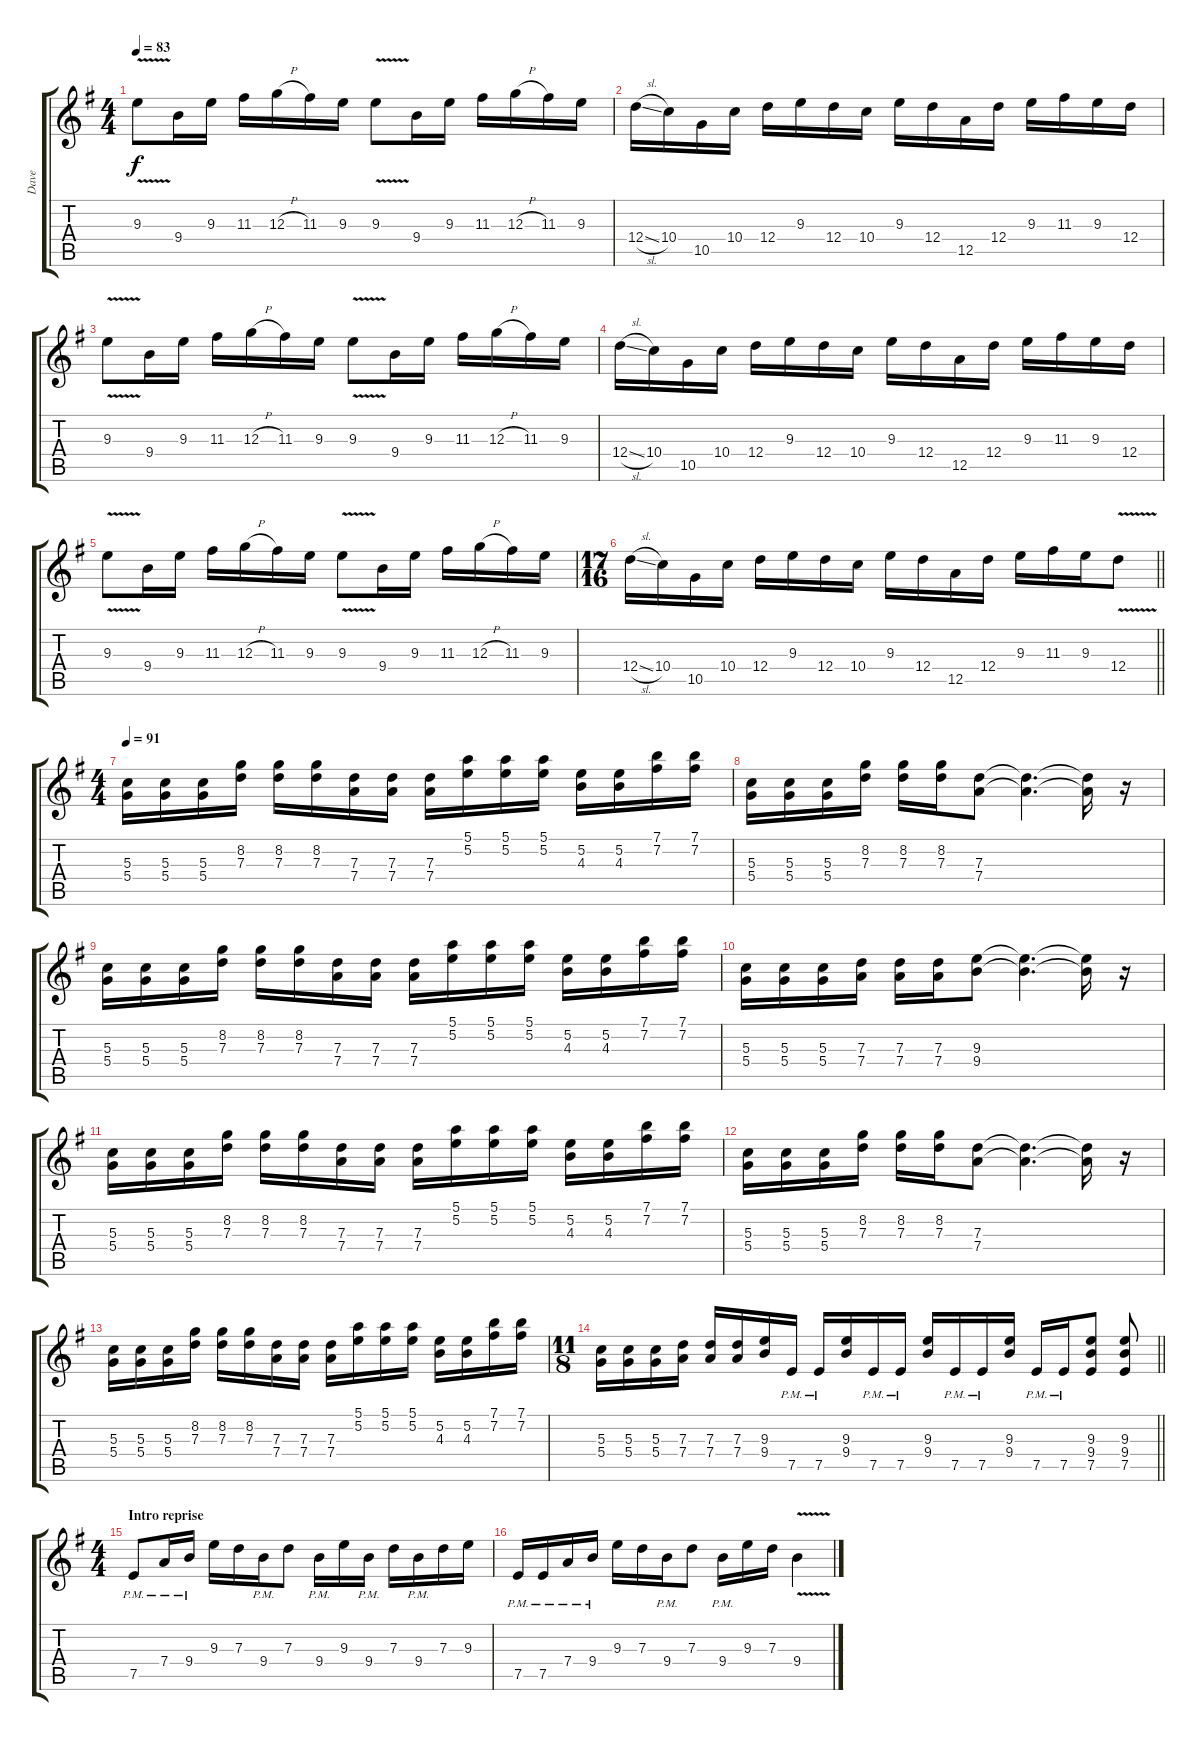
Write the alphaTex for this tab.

\track ("Dave" "Dave") {instrument overdrivenguitar}
\staff {score tabs}
\tuning (E4 B3 G3 D3 A2 E2) {hide}
\ts (4 4)
\tempo 83
\clef g2
\ks eminor
9.3{v}.8{dy f} 9.4.16 9.3.16 11.3.16 12.3{h}.16 11.3.16 9.3.16 9.3{v}.8 9.4.16 9.3.16 11.3.16 12.3{h}.16 11.3.16 9.3.16 |
12.4{sl}.16 10.4.16 10.5.16 10.4.16 12.4.16 9.3.16 12.4.16 10.4.16 9.3.16 12.4.16 12.5.16 12.4.16 9.3.16 11.3.16 9.3.16 12.4.16 |
9.3{v}.8 9.4.16 9.3.16 11.3.16 12.3{h}.16 11.3.16 9.3.16 9.3{v}.8 9.4.16 9.3.16 11.3.16 12.3{h}.16 11.3.16 9.3.16 |
12.4{sl}.16 10.4.16 10.5.16 10.4.16 12.4.16 9.3.16 12.4.16 10.4.16 9.3.16 12.4.16 12.5.16 12.4.16 9.3.16 11.3.16 9.3.16 12.4.16 |
9.3{v}.8 9.4.16 9.3.16 11.3.16 12.3{h}.16 11.3.16 9.3.16 9.3{v}.8 9.4.16 9.3.16 11.3.16 12.3{h}.16 11.3.16 9.3.16 |
\ts (17 16)
\barLineRight lightlight
12.4{sl}.16 10.4.16 10.5.16 10.4.16 12.4.16 9.3.16 12.4.16 10.4.16 9.3.16 12.4.16 12.5.16 12.4.16 9.3.16 11.3.16 9.3.16 12.4{v}.8 |
\ts (4 4)
\section ("" "")
\tempo 91
(5.3 5.4).16{volume 14} (5.3 5.4).16 (5.3 5.4).16 (8.2 7.3).16 (8.2 7.3).16 (8.2 7.3).16 (7.3 7.4).16 (7.3 7.4).16 (7.3 7.4).16 (5.1 5.2).16 (5.1 5.2).16 (5.1 5.2).16 (5.2 4.3).16 (5.2 4.3).16 (7.1 7.2).16 (7.1 7.2).16 |
(5.3 5.4).16 (5.3 5.4).16 (5.3 5.4).16 (8.2 7.3).16 (8.2 7.3).16 (8.2 7.3).16 (7.3 7.4).8 (7.3{t} 7.4{t}).4{d} (7.3{t} 7.4{t}).16 r.16 |
(5.3 5.4).16 (5.3 5.4).16 (5.3 5.4).16 (8.2 7.3).16 (8.2 7.3).16 (8.2 7.3).16 (7.3 7.4).16 (7.3 7.4).16 (7.3 7.4).16 (5.1 5.2).16 (5.1 5.2).16 (5.1 5.2).16 (5.2 4.3).16 (5.2 4.3).16 (7.1 7.2).16 (7.1 7.2).16 |
(5.3 5.4).16 (5.3 5.4).16 (5.3 5.4).16 (7.3 7.4).16 (7.3 7.4).16 (7.3 7.4).16 (9.3 9.4).8 (9.3{t} 9.4{t}).4{d} (9.3{t} 9.4{t}).16 r.16 |
(5.3 5.4).16 (5.3 5.4).16 (5.3 5.4).16 (8.2 7.3).16 (8.2 7.3).16 (8.2 7.3).16 (7.3 7.4).16 (7.3 7.4).16 (7.3 7.4).16 (5.1 5.2).16 (5.1 5.2).16 (5.1 5.2).16 (5.2 4.3).16 (5.2 4.3).16 (7.1 7.2).16 (7.1 7.2).16 |
(5.3 5.4).16 (5.3 5.4).16 (5.3 5.4).16 (8.2 7.3).16 (8.2 7.3).16 (8.2 7.3).16 (7.3 7.4).8 (7.3{t} 7.4{t}).4{d} (7.3{t} 7.4{t}).16 r.16 |
(5.3 5.4).16 (5.3 5.4).16 (5.3 5.4).16 (8.2 7.3).16 (8.2 7.3).16 (8.2 7.3).16 (7.3 7.4).16 (7.3 7.4).16 (7.3 7.4).16 (5.1 5.2).16 (5.1 5.2).16 (5.1 5.2).16 (5.2 4.3).16 (5.2 4.3).16 (7.1 7.2).16 (7.1 7.2).16 |
\ts (11 8)
\barLineRight lightlight
(5.3 5.4).16 (5.3 5.4).16 (5.3 5.4).16 (7.3 7.4).16 (7.3 7.4).16 (7.3 7.4).16 (9.3 9.4).16 7.5{pm}.16 7.5{pm}.16 (9.3 9.4).16 7.5{pm}.16 7.5{pm}.16 (9.3 9.4).16 7.5{pm}.16 7.5{pm}.16 (9.3 9.4).16 7.5{pm}.16 7.5{pm}.16 (9.3 9.4 7.5).8 (9.3 9.4 7.5).8 |
\ts (4 4)
\section ("" "Intro reprise")
7.5{pm}.8 7.4{pm}.16 9.4{pm}.16 9.3.16 7.3.16 9.4{pm}.16 7.3.8 9.4{pm}.16 9.3.16 9.4{pm}.16 7.3.16 9.4{pm}.16 7.3.16 9.3.16 |
7.5{pm}.16 7.5{pm}.16 7.4{pm}.16 9.4{pm}.16 9.3.16 7.3.16 9.4{pm}.16 7.3.8 9.4{pm}.16 9.3.16 7.3.16 9.4{v}.4
